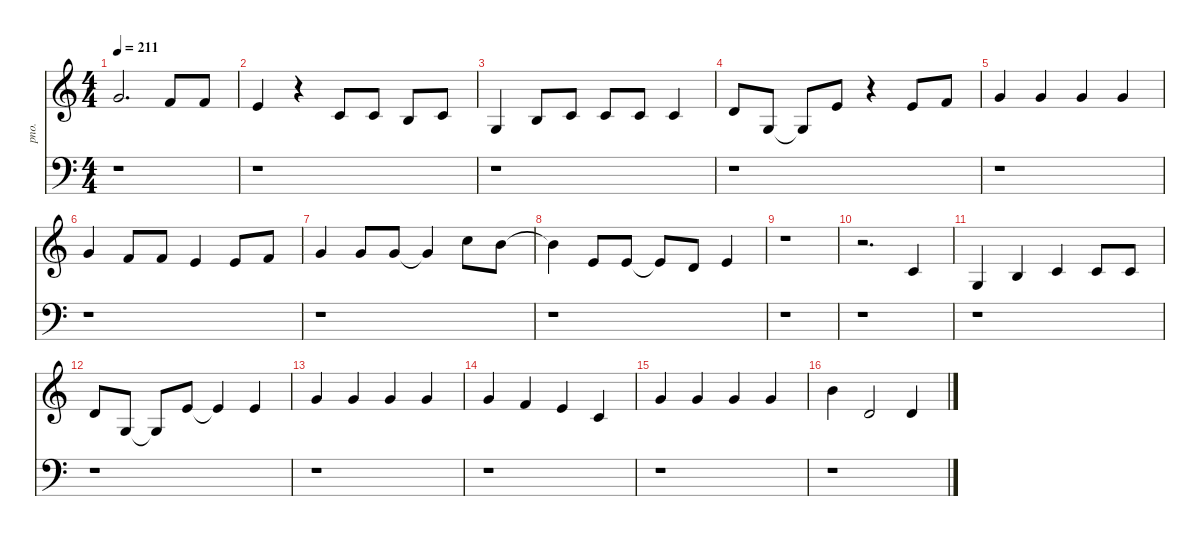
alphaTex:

\defaultSystemsLayout 4
\hideDynamics
\bracketExtendMode nobrackets
\otherSystemsTrackNameOrientation horizontal
\track ("Vocal" "pno.") {instrument acousticgrandpiano}
\staff {score}
\tuning (E4 B3 G3 D3 A2 E2)
\ts (4 4)
\tempo 211
\clef g2
\ks c
3.1.2{d dy fff} 1.1.8{dy ff} 1.1.8 |
0.1.4 r.4 1.2.8 1.2.8 0.2.8 1.2.8 |
0.3.4 0.2.8 1.2.8 1.2.8 1.2.8 1.2.4 |
3.2.8 0.3.8 0.3{t}.8 0.1.8 r.4 0.1.8 1.1.8 |
3.1.4 3.1.4 3.1.4 3.1.4 |
3.1.4 1.1.8 1.1.8 0.1.4 0.1.8 1.1.8 |
3.1.4 3.1.8 3.1.8 3.1{t}.4 8.1.8 7.1.8 |
7.1{t}.4 5.2.8 5.2.8 5.2{t}.8 3.2.8 5.2.4 |
r.1 |
r.2{d} 1.2.4 |
0.3.4 0.2.4 1.2.4 1.2.8 1.2.8 |
3.2.8 0.3.8 0.3{t}.8 0.1.8 0.1{t}.4 0.1.4 |
3.1.4 3.1.4 3.1.4 3.1.4 |
3.1.4 1.1.4 0.1.4 1.2.4 |
3.1.4 3.1.4 3.1.4 3.1.4 |
7.1.4 3.2.2 3.2.4
\staff {score}
\tuning (G2 D2 A1 E1 B0)
\clef f4
\ottava regular
\simile none
\ks c
r.1{dy ff} |
r.1 |
r.1 |
r.1 |
r.1 |
r.1 |
r.1 |
r.1 |
r.1 |
r.1 |
r.1 |
r.1 |
r.1 |
r.1 |
r.1 |
r.1
